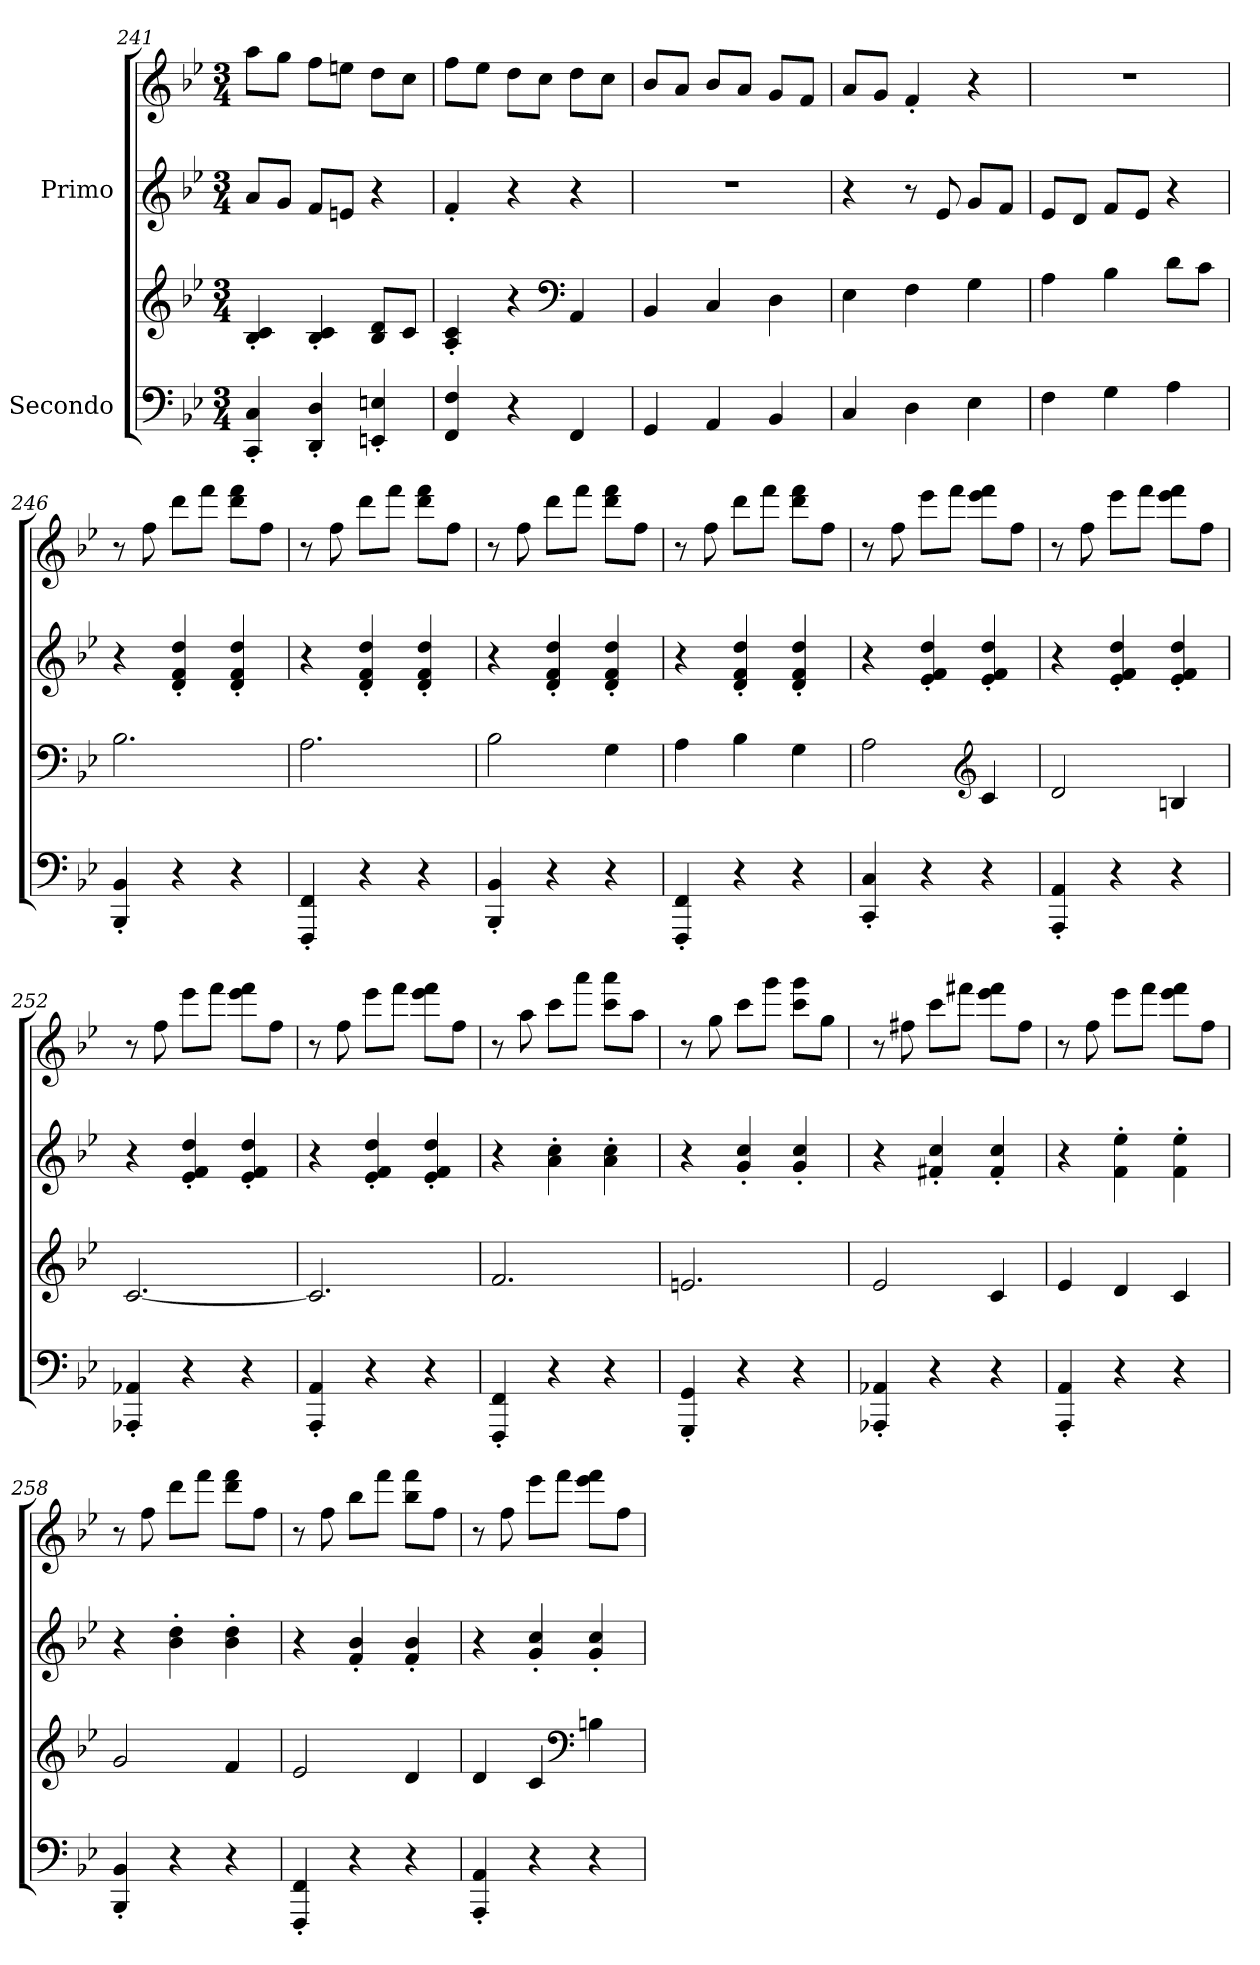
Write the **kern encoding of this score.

**kern	**kern	**kern	**kern
*part2	*part2	*part1	*part1
*staff4	*staff3	*staff2	*staff1
*I"Secondo	*	*I"Primo	*
*clefF4	*clefG2	*clefG2	*clefG2
*k[b-e-]	*k[b-e-]	*k[b-e-]	*k[b-e-]
*M3/4	*M3/4	*M3/4	*M3/4
=241	=241	=241	=241
4CC/' 4C/'	4B-/' 4c/'	8a/L	8aa\L
.	.	8g/J	8gg\J
4DD/' 4D/'	4B-/' 4c/'	8f/L	8ff\L
.	.	8en/J	8een\J
4EEn/' 4En/'	8B-/ 8d/L	4r	8dd\L
.	8c/J	.	8cc\J
=242	=242	=242	=242
4FF/ 4F/	4A/' 4c/'	4f'/	8ff\L
.	.	.	8ee-\J
4r	4r	4r	8dd\L
.	.	.	8cc\J
*	*clefF4	*	*
4FF/	4AA/	4r	8dd\L
.	.	.	8cc\J
=243	=243	=243	=243
4GG/	4BB-/	2.r	8b-/L
.	.	.	8a/J
4AA/	4C/	.	8b-/L
.	.	.	8a/J
4BB-/	4D\	.	8g/L
.	.	.	8f/J
!!LO:PB:g=z
=244	=244	=244	=244
4C/	4E-\	4r	8a/L
.	.	.	8g/J
4D\	4F\	8r	4f'/
.	.	8e-/	.
4E-\	4G\	8g/L	4r
.	.	8f/J	.
=245	=245	=245	=245
4F\	4A\	8e-/L	2.r
.	.	8d/J	.
4G\	4B-\	8f/L	.
.	.	8e-/J	.
4A\	8d\L	4r	.
.	8c\J	.	.
=246	=246	=246	=246
4BBB-/' 4BB-/'	2.B-\	4r	8r
.	.	.	8ff\
4r	.	4d/' 4f/' 4dd/'	8ddd\L
.	.	.	8fff\J
4r	.	4d/' 4f/' 4dd/'	8ddd\ 8fff\L
.	.	.	8ff\J
=247	=247	=247	=247
4FFF/' 4FF/'	2.A\	4r	8r
.	.	.	8ff\
4r	.	4d/' 4f/' 4dd/'	8ddd\L
.	.	.	8fff\J
4r	.	4d/' 4f/' 4dd/'	8ddd\ 8fff\L
.	.	.	8ff\J
=248	=248	=248	=248
4BBB-/' 4BB-/'	2B-\	4r	8r
.	.	.	8ff\
4r	.	4d/' 4f/' 4dd/'	8ddd\L
.	.	.	8fff\J
4r	4G\	4d/' 4f/' 4dd/'	8ddd\ 8fff\L
.	.	.	8ff\J
=249	=249	=249	=249
4FFF/' 4FF/'	4A\	4r	8r
.	.	.	8ff\
4r	4B-\	4d/' 4f/' 4dd/'	8ddd\L
.	.	.	8fff\J
4r	4G\	4d/' 4f/' 4dd/'	8ddd\ 8fff\L
.	.	.	8ff\J
!!LO:LB:g=z
=250	=250	=250	=250
4CC/' 4C/'	2A\	4r	8r
.	.	.	8ff\
4r	.	4e-/' 4f/' 4dd/'	8eee-\L
.	.	.	8fff\J
*	*clefG2	*	*
4r	4c/	4e-/' 4f/' 4dd/'	8eee-\ 8fff\L
.	.	.	8ff\J
=251	=251	=251	=251
4AAA/' 4AA/'	2d/	4r	8r
.	.	.	8ff\
4r	.	4e-/' 4f/' 4dd/'	8eee-\L
.	.	.	8fff\J
4r	4Bn/	4e-/' 4f/' 4dd/'	8eee-\ 8fff\L
.	.	.	8ff\J
=252	=252	=252	=252
4AAA-X/' 4AA-X/'	[2.c/	4r	8r
.	.	.	8ff\
4r	.	4e-/' 4f/' 4dd/'	8eee-\L
.	.	.	8fff\J
4r	.	4e-/' 4f/' 4dd/'	8eee-\ 8fff\L
.	.	.	8ff\J
=253	=253	=253	=253
4AAA/' 4AA/'	2.c/]	4r	8r
.	.	.	8ff\
4r	.	4e-/' 4f/' 4dd/'	8eee-\L
.	.	.	8fff\J
4r	.	4e-/' 4f/' 4dd/'	8eee-\ 8fff\L
.	.	.	8ff\J
=254	=254	=254	=254
4FFF/' 4FF/'	2.f/	4r	8r
.	.	.	8aa\
4r	.	4a\' 4cc\'	8ccc\L
.	.	.	8aaa\J
4r	.	4a\' 4cc\'	8ccc\ 8aaa\L
.	.	.	8aa\J
!!LO:LB:g=z
=255	=255	=255	=255
4GGG/' 4GG/'	2.en/	4r	8r
.	.	.	8gg\
4r	.	4g/' 4cc/'	8ccc\L
.	.	.	8ggg\J
4r	.	4g/' 4cc/'	8ccc\ 8ggg\L
.	.	.	8gg\J
=256	=256	=256	=256
4AAA-X/' 4AA-X/'	2e-/	4r	8r
.	.	.	8ff#X\
4r	.	4f#X/' 4cc/'	8ccc\L
.	.	.	8fff#X\J
4r	4c/	4f#/' 4cc/'	8eee-\ 8fff#\L
.	.	.	8ff#\J
=257	=257	=257	=257
4AAA/' 4AA/'	4e-/	4r	8r
.	.	.	8ff\
4r	4d/	4f\' 4ee-\'	8eee-\L
.	.	.	8fff\J
4r	4c/	4f\' 4ee-\'	8eee-\ 8fff\L
.	.	.	8ff\J
=258	=258	=258	=258
4BBB-/' 4BB-/'	2g/	4r	8r
.	.	.	8ff\
4r	.	4b-\' 4dd\'	8ddd\L
.	.	.	8fff\J
4r	4f/	4b-\' 4dd\'	8ddd\ 8fff\L
.	.	.	8ff\J
=259	=259	=259	=259
4FFF/' 4FF/'	2e-/	4r	8r
.	.	.	8ff\
4r	.	4f/' 4b-/'	8bb-\L
.	.	.	8fff\J
4r	4d/	4f/' 4b-/'	8bb-\ 8fff\L
.	.	.	8ff\J
!!LO:PB:g=z
=260	=260	=260	=260
4AAA/' 4AA/'	4d/	4r	8r
.	.	.	8ff\
4r	4c/	4g/' 4cc/'	8eee-\L
.	.	.	8fff\J
*	*clefF4	*	*
4r	4Bn\	4g/' 4cc/'	8eee-\ 8fff\L
.	.	.	8ff\J
=	=	=	=
*-	*-	*-	*-
